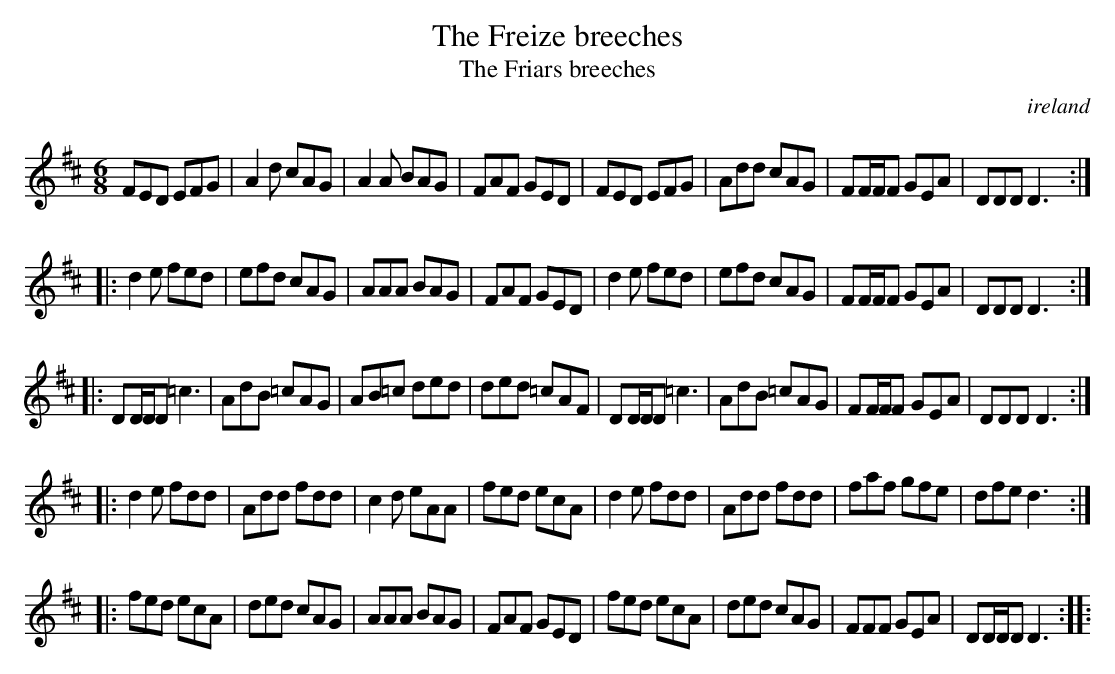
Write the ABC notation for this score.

X:1
T:Freize breeches, The
O:ireland
T:Friars breeches, The
O:ireland
M:6/8
K:D
FED EFG|A2d cAG|A2A BAG|FAF GED|\
FED EFG|Add cAG|FF/F/F GEA|DDD D3::
d2e fed|efd cAG|AAA BAG|FAF GED|\
d2e fed|efd cAG|FF/F/F GEA|DDD D3::
DD/D/D =c3|AdB =cAG|AB=c ded|ded =cAF|\
DD/D/D =c3|AdB =cAG|FF/F/F GEA|DDD D3::
d2e fdd|Add fdd|c2d eAA|fed ecA|\
d2e fdd|Add fdd|faf gfe|dfe d3::
fed ecA|ded cAG|AAA BAG|FAF GED|\
fed ecA|ded cAG|FFF GEA|DD/D/D D3::
